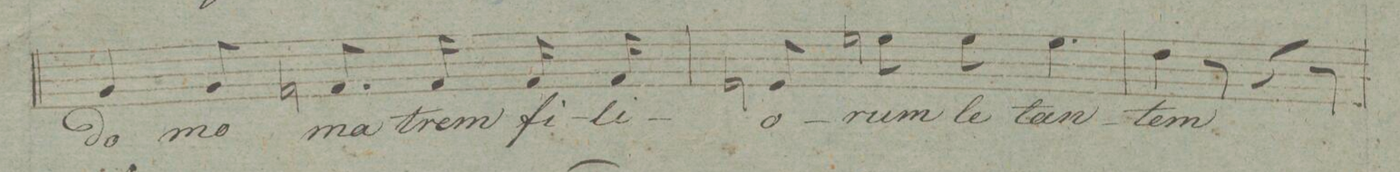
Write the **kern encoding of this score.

**kern	**text	**dynam
*I"Baſso.	*	*
*clefF4	*	*
*k[f#c#g#]	*	*
*M6/8	*	*
4BB/	do-	.
8BB/	-mo	.
8.AAn/	ma-	.
16AA/	-trem	.
16AA/	fi-	.
16AA/	-li-	.
=38	=38	=38
8GGn/	-o-	.
8Gn\	-rum	.
8G\	le-	.
4.G\	-tan-	.
=39	=39	=39
4F#\	-tem	.
8r	.	.
4r	.	.
8r	.	.
=40	=40	=40
*-	*-	*-
